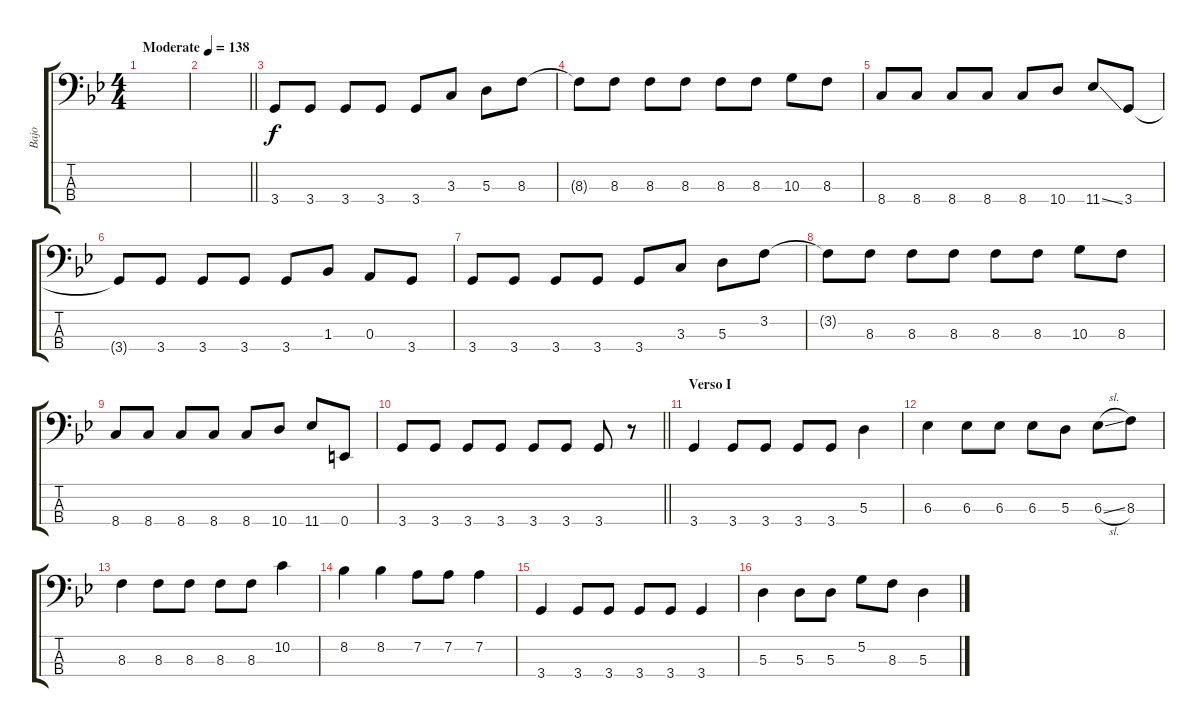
\track ("Bajo" "Bajo") {instrument electricbassfinger}
\staff {score tabs}
\tuning (G2 D2 A1 E1) {hide}
\ts (4 4)
\tempo (138 "Moderate")
\clef f4
\ks bb
|
\barLineRight lightlight
|
3.4.8 3.4.8 3.4.8 3.4.8 3.4.8 3.3.8 5.3.8 8.3.8 |
8.3{t}.8 8.3.8 8.3.8 8.3.8 8.3.8 8.3.8 10.3.8 8.3.8 |
8.4.8 8.4.8 8.4.8 8.4.8 8.4.8 10.4.8 11.4{ss}.8 3.4.8 |
3.4{t}.8 3.4.8 3.4.8 3.4.8 3.4.8 1.3.8 0.3.8 3.4.8 |
3.4.8 3.4.8 3.4.8 3.4.8 3.4.8 3.3.8 5.3.8 3.2.8 |
3.2{t}.8 8.3.8 8.3.8 8.3.8 8.3.8 8.3.8 10.3.8 8.3.8 |
8.4.8 8.4.8 8.4.8 8.4.8 8.4.8 10.4.8 11.4.8 0.4.8 |
\barLineRight lightlight
3.4.8 3.4.8 3.4.8 3.4.8 3.4.8 3.4.8 3.4.8 r.8 |
\section ("" "Verso I")
3.4.4 3.4.8 3.4.8 3.4.8 3.4.8 5.3.4 |
6.3.4 6.3.8 6.3.8 6.3.8 5.3.8 6.3{sl}.8 8.3.8 |
8.3.4 8.3.8 8.3.8 8.3.8 8.3.8 10.2.4 |
8.2.4 8.2.4 7.2.8 7.2.8 7.2.4 |
3.4.4 3.4.8 3.4.8 3.4.8 3.4.8 3.4.4 |
5.3.4 5.3.8 5.3.8 5.2.8 8.3.8 5.3.4
